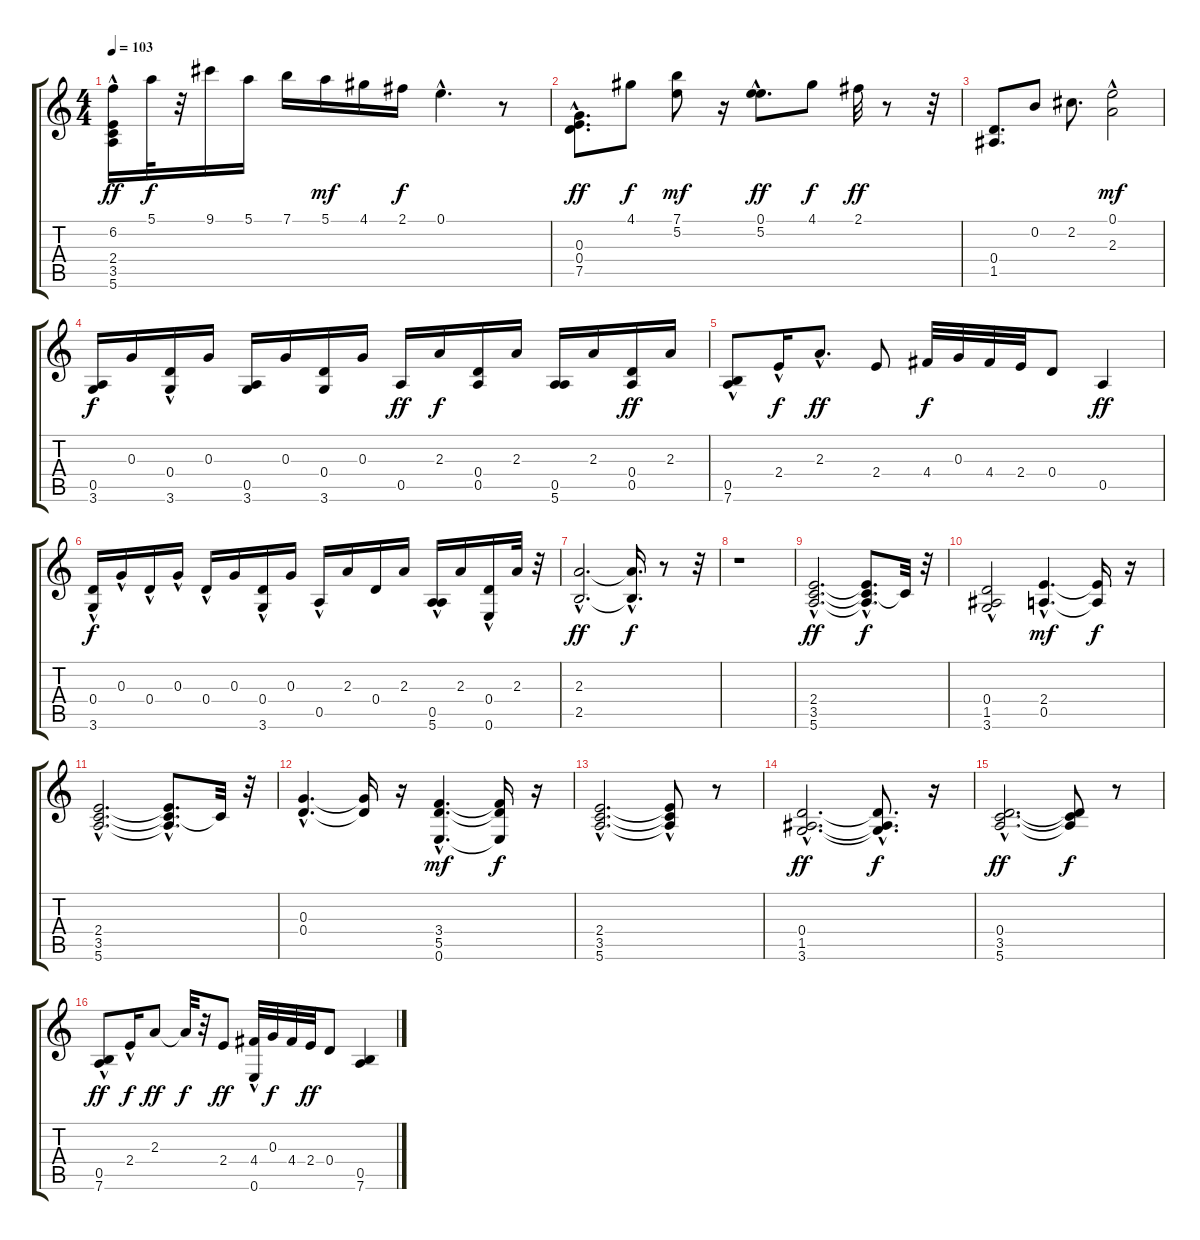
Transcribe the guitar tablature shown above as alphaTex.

\track "" {instrument distortionguitar}
\staff {score tabs}
\tuning (E4 B3 G3 D3 A2 E2) {hide}
\ts (4 4)
\tempo 103
\clef g2
\ks c
(6.2 2.4{hac} 3.5{hac} 5.6{hac}).16{dy ff} 5.1.32{dy f} r.32 9.1.16 5.1.16 7.1.16 5.1.16{dy mf} 4.1.16 2.1.16{dy f} 0.1{hac}.4{d} r.8 |
(0.3{hac} 0.4{hac} 7.5).8{d dy ff} 4.1.8{dy f} (7.1 5.2).8{dy mf} r.16 (0.1 5.2{hac}).8{d dy ff} 4.1.8{dy f} 2.1.32{dy ff} r.8 r.32 |
(0.4 1.5).8{d} 0.2.8 2.2.8{d} (0.1{hac} 2.3).2{dy mf} |
(0.5 3.6).16{dy f} 0.3.16 (0.4{hac} 3.6{hac}).16 0.3.16 (0.5 3.6).16 0.3.16 (0.4 3.6).16 0.3.16 0.5.16{dy ff} 2.3.16{dy f} (0.4 0.5).16 2.3.16 (0.5 5.6).16 2.3.16 (0.4 0.5).16{dy ff} 2.3.16 |
(0.5{hac} 7.6).8 2.4{hac}.16{dy f} 2.3{hac}.8{d dy ff} 2.4.8 4.4.32{dy f} 0.3.32 4.4.32 2.4.32 0.4.8 0.5.4{dy ff} |
(0.4{hac} 3.6).16{dy f} 0.3{hac}.16 0.4{hac}.16 0.3{hac}.16 0.4{hac}.16 0.3.16 (0.4{hac} 3.6).16 0.3.16 0.5{hac}.16 2.3.16 0.4.16 2.3.16 (0.5{hac} 5.6).16 2.3.16 (0.4 0.6{hac}).16 2.3.32 r.32 |
(2.3{hac} 2.5{hac}).2{d dy ff} (2.3{hac t} 2.5{hac t}).16{d dy f} r.8 r.32 |
r.1 |
(2.4{hac} 3.5{hac} 5.6{hac}).2{d dy ff} (2.4{t} 3.5{hac t} 5.6{t}).8{d dy f} 3.5{t}.32 r.32 |
(0.4{hac} 1.5{hac} 3.6{hac}).2 (2.4{hac} 0.5{hac}).4{d dy mf} (2.4{t} 0.5{t}).16{dy f} r.16 |
(2.4{hac} 3.5{hac} 5.6{hac}).2{d} (2.4{t} 3.5{hac t} 5.6{hac t}).8{d} 3.5{t}.32 r.32 |
(0.3{hac} 0.4{hac}).4{d} (0.3{t} 0.4{t}).16 r.16 (3.4{hac} 5.5{hac} 0.6{hac}).4{d dy mf} (3.4{t} 5.5{t} 0.6{t}).16{dy f} r.16 |
(2.4{hac} 3.5{hac} 5.6{hac}).2{d} (2.4{t} 3.5{hac t} 5.6{t}).8 r.8 |
(0.4{hac} 1.5{hac} 3.6{hac}).2{d dy ff} (0.4{hac t} 1.5{hac t} 3.6{hac t}).8{d dy f} r.16 |
(0.4{hac} 3.5{hac} 5.6{hac}).2{d dy ff} (0.4{t} 3.5{t} 5.6{t}).8{dy f} r.8 |
(0.5{hac} 7.6).8{dy ff} 2.4{hac}.16{dy f} 2.3.8{dy ff} 2.3{t}.32{dy f} r.32 2.4.8{dy ff} (4.4 0.6{hac}).32 0.3.32{dy f} 4.4.32 2.4.32{dy ff} 0.4.8 (0.5 7.6).4
